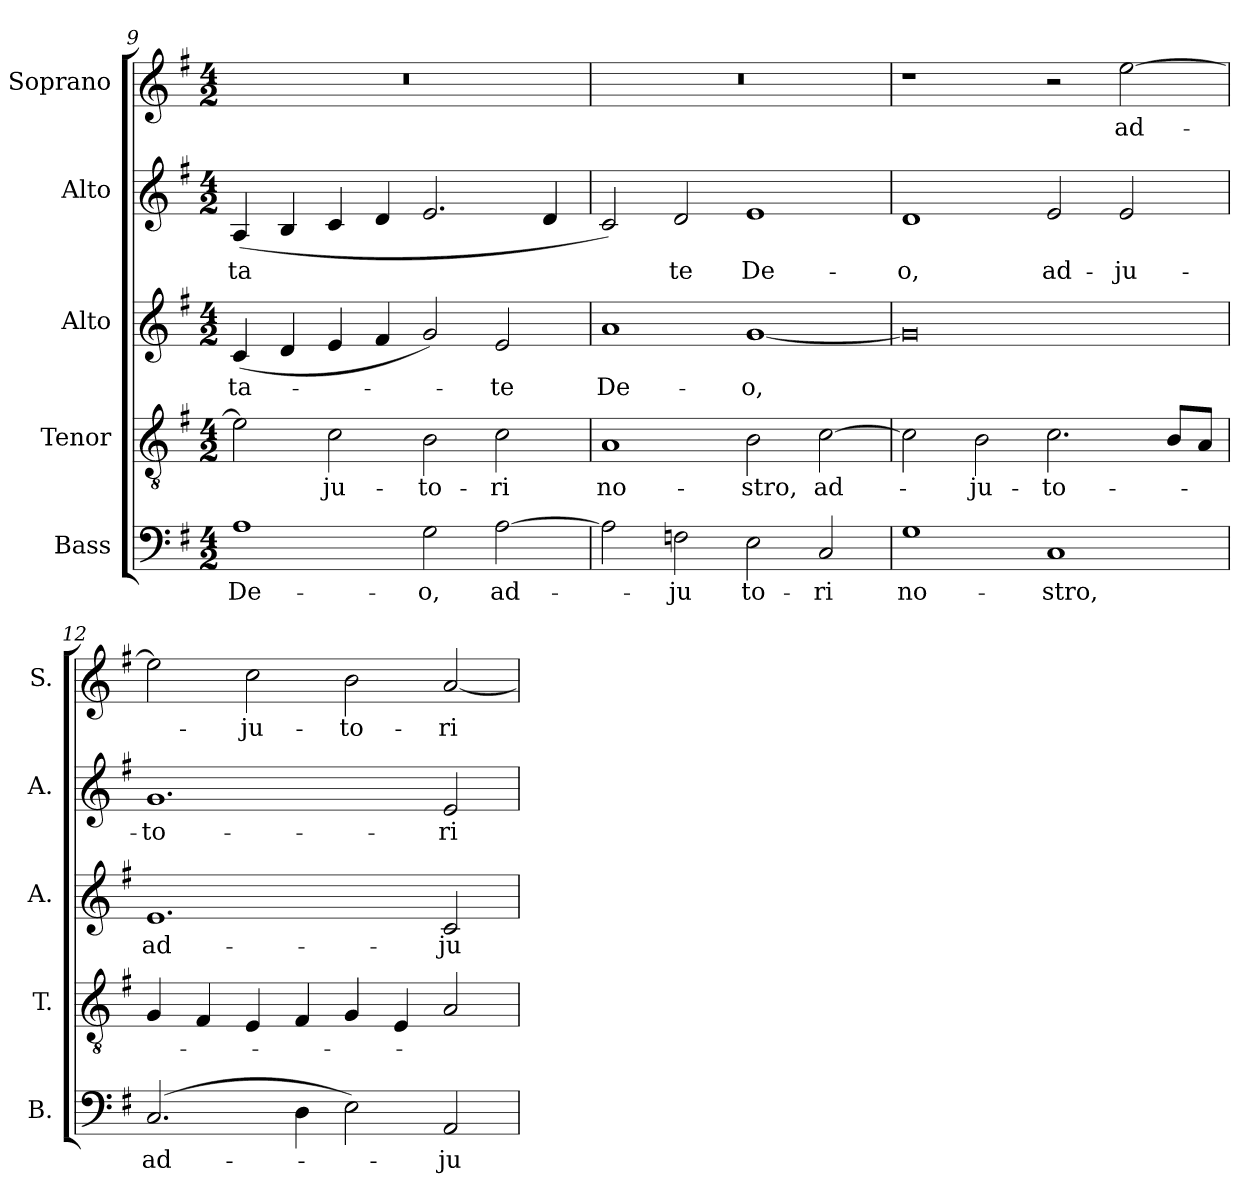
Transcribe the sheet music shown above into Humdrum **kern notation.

**kern	**text	**kern	**text	**kern	**text	**kern	**text	**kern	**text
*part5	*part5	*part4	*part4	*part3	*part3	*part2	*part2	*part1	*part1
*staff5	*staff5	*staff4	*staff4	*staff3	*staff3	*staff2	*staff2	*staff1	*staff1
*I"Bass	*	*I"Tenor	*	*I"Alto	*	*I"Alto	*	*I"Soprano	*
*I'B.	*	*I'T.	*	*I'A.	*	*I'A.	*	*I'S.	*
*clefF4	*	*clefGv2	*	*clefG2	*	*clefG2	*	*clefG2	*
*	*	*ITrd7c12	*	*	*	*	*	*	*
*k[f#]	*	*k[f#]	*	*k[f#]	*	*k[f#]	*	*k[f#]	*
*G:	*	*G:	*	*G:	*	*G:	*	*G:	*
*M4/2	*	*M4/2	*	*M4/2	*	*M4/2	*	*M4/2	*
=9	=9	=9	=9	=9	=9	=9	=9	=9	=9
!	!LO:LY:b:color=#000000	!	!	!	!	!	!	!	!
!	!	!	!	!	!LO:LY:b:color=#000000	!	!	!	!
!	!	!	!	!	!	!	!LO:LY:b:color=#000000	!LO:N:vis=1	!
1Ai	De-	2Ei\]	.	(4ci/	-ta-	(4Ai/	-ta-	0r	.
.	.	.	.	4di/	.	4Bi/	.	.	.
!	!	!	!LO:LY:b:color=#000000	!	!	!	!	!	!
.	.	2Ci\	-ju-	4ei/	.	4ci/	.	.	.
.	.	.	.	4f#i/	.	4di/	.	.	.
!	!LO:LY:b:color=#000000	!	!	!	!	!	!	!	!
!	!	!	!LO:LY:b:color=#000000	!	!	!	!	!	!
2Gi\	-o,	2BBi\	-to-	2gi/)	.	2.ei/	.	.	.
!	!LO:LY:b:color=#000000	!	!	!	!	!	!	!	!
!	!	!	!LO:LY:b:color=#000000	!	!	!	!	!	!
!	!	!	!	!	!LO:LY:b:color=#000000	!	!	!	!
[2Ai\	ad-	2Ci\	-ri	2ei/	-te	.	.	.	.
.	.	.	.	.	.	4di/	.	.	.
=10	=10	=10	=10	=10	=10	=10	=10	=10	=10
!	!	!	!LO:LY:b:color=#000000	!	!	!	!	!	!
!	!	!	!	!	!LO:LY:b:color=#000000	!	!	!	!
!	!	!	!	!	!	!	!LO:LY:b:color=#000000	!LO:N:vis=1	!
2Ai\]	.	1AAi	no-	1ai	De-	2ci/)	--	0r	.
!	!LO:LY:b:color=#000000	!	!	!	!	!	!	!	!
!	!	!	!	!	!	!	!LO:LY:b:color=#000000	!	!
2Fni\	-ju	.	.	.	.	2di/	-te	.	.
!	!LO:LY:b:color=#000000	!	!	!	!	!	!	!	!
!	!	!	!LO:LY:b:color=#000000	!	!	!	!	!	!
!	!	!	!	!	!LO:LY:b:color=#000000	!	!	!	!
!	!	!	!	!	!	!	!LO:LY:b:color=#000000	!	!
2Ei\	to-	2BBi\	-stro,	[1gi	-o,	1ei	De-	.	.
!	!LO:LY:b:color=#000000	!	!	!	!	!	!	!	!
!	!	!	!LO:LY:b:color=#000000	!	!	!	!	!	!
2Ci/	-ri	[2Ci\	ad-	.	.	.	.	.	.
=11	=11	=11	=11	=11	=11	=11	=11	=11	=11
!	!LO:LY:b:color=#000000	!	!	!	!	!	!	!	!
!	!	!	!	!	!	!	!LO:LY:b:color=#000000	!	!
1Gi	no-	2Ci\]	.	0gi]	.	1di	-o,	1r	.
!	!	!	!LO:LY:b:color=#000000	!	!	!	!	!	!
.	.	2BBi\	-ju-	.	.	.	.	.	.
!	!LO:LY:b:color=#000000	!	!	!	!	!	!	!	!
!	!	!	!LO:LY:b:color=#000000	!	!	!	!	!	!
!	!	!	!	!	!	!	!LO:LY:b:color=#000000	!	!
1Ci	-stro,	2.Ci\	-to-	.	.	2ei/	ad-	2r	.
!	!	!	!	!	!	!	!LO:LY:b:color=#000000	!	!
!	!	!	!	!	!	!	!	!	!LO:LY:b:color=#000000
.	.	.	.	.	.	2ei/	-ju-	[2eei\	ad-
.	.	8BBi/L	.	.	.	.	.	.	.
.	.	8AAi/J	.	.	.	.	.	.	.
=12	=12	=12	=12	=12	=12	=12	=12	=12	=12
!	!LO:LY:b:color=#000000	!	!	!	!	!	!	!	!
!	!	!	!	!	!LO:LY:b:color=#000000	!	!	!	!
!	!	!	!	!	!	!	!LO:LY:b:color=#000000	!	!
(2.Ci/	ad-	4GGi/	.	1.ei	ad-	1.gi	-to-	2eei\]	.
.	.	4FF#i/	.	.	.	.	.	.	.
!	!	!	!	!	!	!	!	!	!LO:LY:b:color=#000000
.	.	4EEi/	.	.	.	.	.	2cci\	-ju-
4Di\	.	4FF#i/	.	.	.	.	.	.	.
!	!	!	!	!	!	!	!	!	!LO:LY:b:color=#000000
2Ei\)	.	4GGi/	.	.	.	.	.	2bi\	-to-
.	.	4EEi/	.	.	.	.	.	.	.
!	!LO:LY:b:color=#000000	!	!	!	!	!	!	!	!
!	!	!	!	!	!LO:LY:b:color=#000000	!	!	!	!
!	!	!	!	!	!	!	!LO:LY:b:color=#000000	!	!
!	!	!	!	!	!	!	!	!	!LO:LY:b:color=#000000
2AAi/	-ju-	2AAi/	.	2ci/	-ju-	2ei/	-ri	[2ai/	-ri
=	=	=	=	=	=	=	=	=	=
*-	*-	*-	*-	*-	*-	*-	*-	*-	*-
